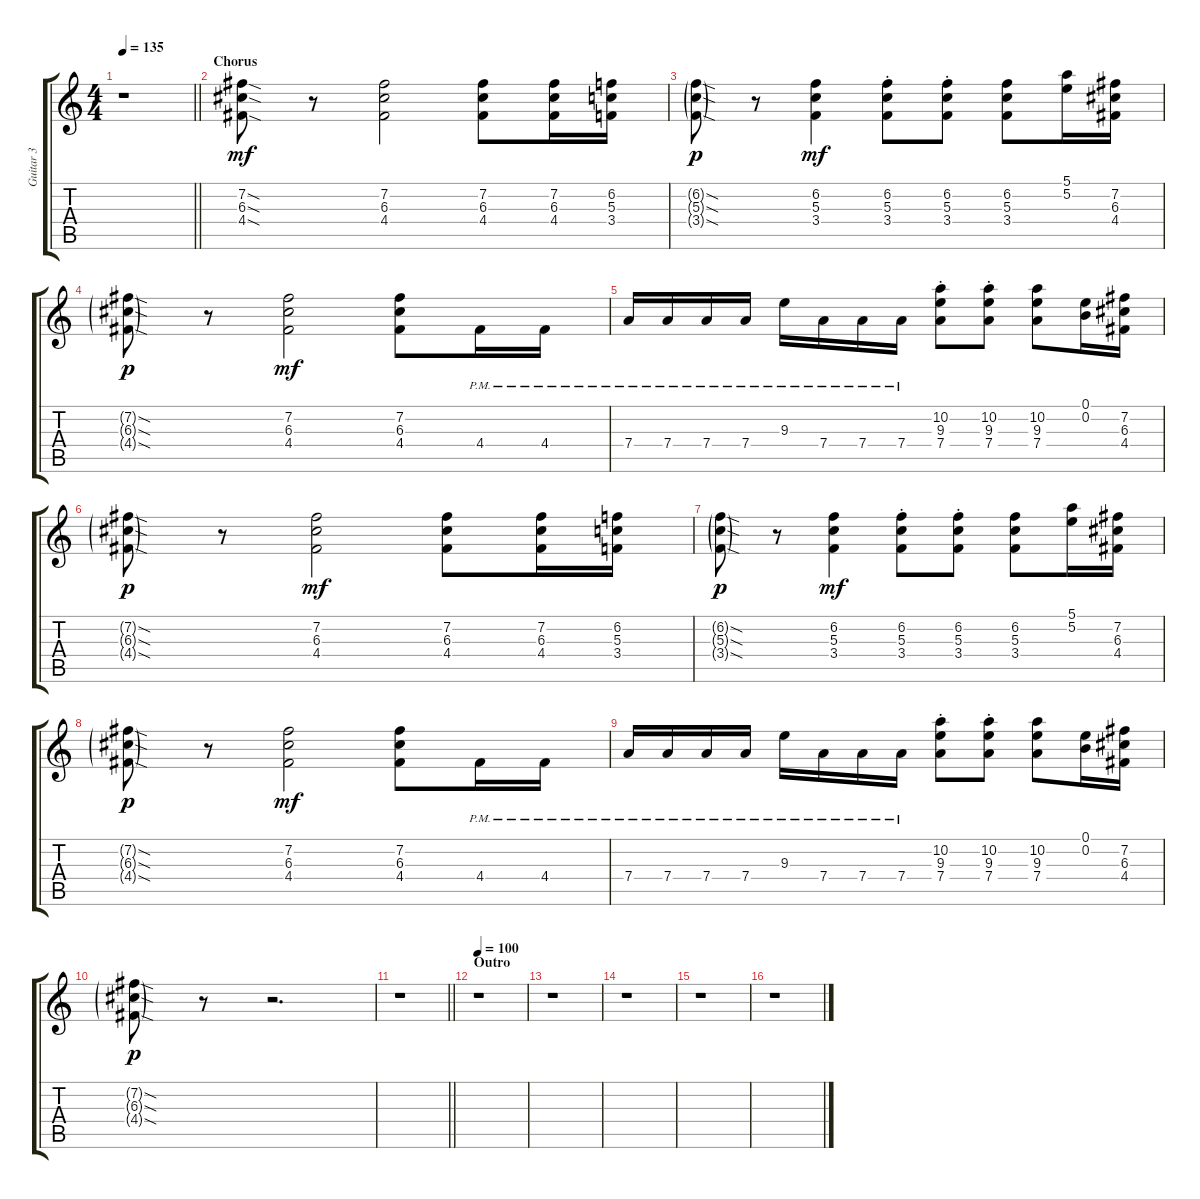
\track ("Guitar 3" "Guitar 3") {instrument distortionguitar}
\staff {score tabs}
\tuning (E4 B3 G3 D3 A2 E2) {hide}
\ts (4 4)
\tempo 135
\clef g2
\barLineRight lightlight
\ks c
r.1{dy p} |
\section ("" "Chorus")
(7.2{sod} 6.3{sod} 4.4{sod}).8{dy mf} r.8 (7.2 6.3 4.4).2 (7.2 6.3 4.4).8 (7.2 6.3 4.4).16 (6.2 5.3 3.4).16 |
(6.2{sod g} 5.3{sod g} 3.4{sod g}).8{dy p} r.8 (6.2 5.3 3.4).4{dy mf} (6.2{st} 5.3{st} 3.4{st}).8 (6.2{st} 5.3{st} 3.4{st}).8 (6.2 5.3 3.4).8 (5.1 5.2).16 (7.2 6.3 4.4).16 |
(7.2{sod g} 6.3{sod g} 4.4{sod g}).8{dy p} r.8 (7.2 6.3 4.4).2{dy mf} (7.2 6.3 4.4).8 4.4{pm}.16 4.4{pm}.16 |
7.4{pm}.16 7.4{pm}.16 7.4{pm}.16 7.4{pm}.16 9.3{pm}.16 7.4{pm}.16 7.4{pm}.16 7.4{pm}.16 (10.2{st} 9.3{st} 7.4{st}).8 (10.2{st} 9.3{st} 7.4{st}).8 (10.2 9.3 7.4).8 (0.1 0.2).16 (7.2 6.3 4.4).16 |
(7.2{sod g} 6.3{sod g} 4.4{sod g}).8{dy p} r.8 (7.2 6.3 4.4).2{dy mf} (7.2 6.3 4.4).8 (7.2 6.3 4.4).16 (6.2 5.3 3.4).16 |
(6.2{sod g} 5.3{sod g} 3.4{sod g}).8{dy p} r.8 (6.2 5.3 3.4).4{dy mf} (6.2{st} 5.3{st} 3.4{st}).8 (6.2{st} 5.3{st} 3.4{st}).8 (6.2 5.3 3.4).8 (5.1 5.2).16 (7.2 6.3 4.4).16 |
(7.2{sod g} 6.3{sod g} 4.4{sod g}).8{dy p} r.8 (7.2 6.3 4.4).2{dy mf} (7.2 6.3 4.4).8 4.4{pm}.16 4.4{pm}.16 |
7.4{pm}.16 7.4{pm}.16 7.4{pm}.16 7.4{pm}.16 9.3{pm}.16 7.4{pm}.16 7.4{pm}.16 7.4{pm}.16 (10.2{st} 9.3{st} 7.4{st}).8 (10.2{st} 9.3{st} 7.4{st}).8 (10.2 9.3 7.4).8 (0.1 0.2).16 (7.2 6.3 4.4).16 |
(7.2{sod g} 6.3{sod g} 4.4{sod g}).8{dy p} r.8 r.2{d} |
\barLineRight lightlight
r.1 |
\section ("" "Outro")
\tempo 100
r.1 |
r.1 |
r.1 |
r.1 |
r.1
